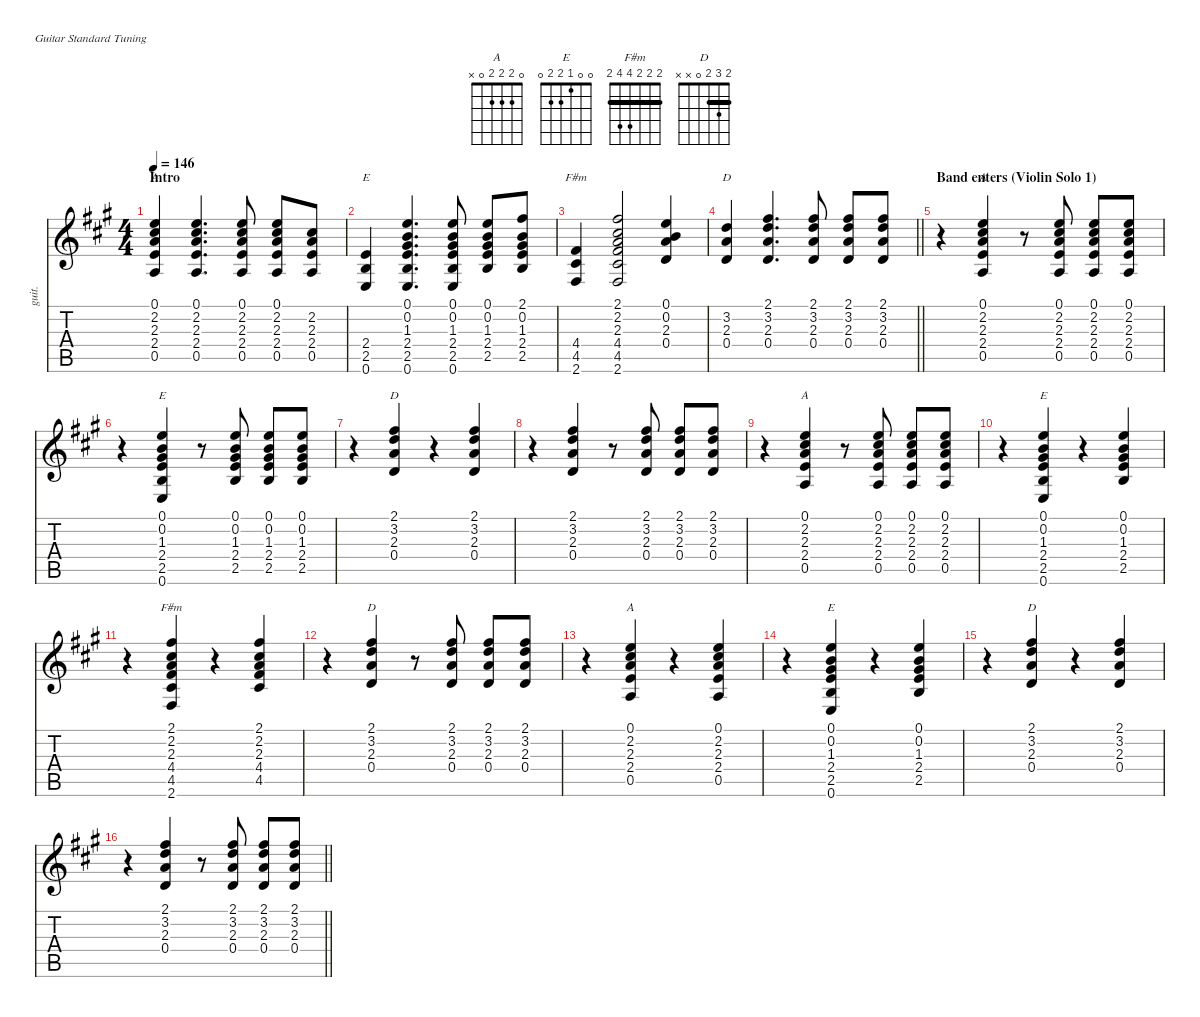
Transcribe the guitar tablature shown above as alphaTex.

\defaultSystemsLayout 4
\hideDynamics
\bracketExtendMode nobrackets
\otherSystemsTrackNameOrientation horizontal
\track ("Guitar - simple1" "guit.") {defaultSystemsLayout 8 instrument acousticguitarsteel}
\staff {score tabs}
\tuning (E4 B3 G3 D3 A2 E2)
\chord ("A" 0 2 2 2 0 x) {showfingering false}
\chord ("E" x x 1 2 2 0) {showfingering false}
\chord ("F#m" 2 2 2 4 4 2) {showfingering false barre (2 2 2)}
\chord ("D" 2 3 2 0 x x) {showfingering false barre 2}
\chord ("E" 0 0 1 2 2 0) {showfingering false}
\ts (4 4)
\beaming (8 2 2 2 2)
\section ("" "Intro")
\tempo 146
\clef g2
\ks a
(0.1{acc forcenatural} 2.2{acc #} 2.3{acc forcenatural} 2.4{acc forcenatural} 0.5{acc forcenatural}).4{ch "A" dy f instrument acousticguitarsteel beam Up} (0.1{acc forcenatural} 2.2{acc #} 2.3{acc forcenatural} 2.4{acc forcenatural} 0.5{acc forcenatural}).4{d beam Up} (0.1{acc forcenatural} 2.2{acc #} 2.3{acc forcenatural} 2.4{acc forcenatural} 0.5{acc forcenatural}).8{beam Up} (0.1{acc forcenatural} 2.2{acc #} 2.3{acc forcenatural} 2.4{acc forcenatural} 0.5{acc forcenatural}).8{beam Up} (2.2{acc #} 2.3{acc forcenatural} 2.4{acc forcenatural} 0.5{acc forcenatural}).8{beam Up} |
(2.4{acc forcenatural} 2.5{acc forcenatural} 0.6{acc forcenatural}).4{ch "E" beam Up} (0.1{acc forcenatural} 0.2{acc forcenatural} 1.3{acc #} 2.4{acc forcenatural} 2.5{acc forcenatural} 0.6{acc forcenatural}).4{d beam Up} (0.1{acc forcenatural} 0.2{acc forcenatural} 1.3{acc #} 2.4{acc forcenatural} 2.5{acc forcenatural} 0.6{acc forcenatural}).8{beam Up} (0.1{acc forcenatural} 0.2{acc forcenatural} 1.3{acc #} 2.4{acc forcenatural} 2.5{acc forcenatural}).8{beam Up} (2.1{acc #} 0.2{acc forcenatural} 1.3{acc #} 2.4{acc forcenatural} 2.5{acc forcenatural}).8{beam Up} |
(4.4{acc #} 4.5{acc #} 2.6{acc #}).4{ch "F#m" beam Up} (2.1{acc #} 2.2{acc #} 2.3{acc forcenatural} 4.4{acc #} 4.5{acc #} 2.6{acc #}).2{beam Up} (0.1{acc forcenatural} 0.2{acc forcenatural} 2.3{acc forcenatural} 0.4{acc forcenatural}).4{beam Up} |
\barLineRight lightlight
(3.2{acc forcenatural} 2.3{acc forcenatural} 0.4{acc forcenatural}).4{ch "D" beam Up} (2.1{acc #} 3.2{acc forcenatural} 2.3{acc forcenatural} 0.4{acc forcenatural}).4{d beam Up} (2.1{acc #} 3.2{acc forcenatural} 2.3{acc forcenatural} 0.4{acc forcenatural}).8{beam Up} (2.1{acc #} 3.2{acc forcenatural} 2.3{acc forcenatural} 0.4{acc forcenatural}).8{beam Up} (2.1{acc #} 3.2{acc forcenatural} 2.3{acc forcenatural} 0.4{acc forcenatural}).8{beam Up} |
\section ("" "Band enters (Violin Solo 1)")
r.4{beam Down} (0.1{acc forcenatural} 2.2{acc #} 2.3{acc forcenatural} 2.4{acc forcenatural} 0.5{acc forcenatural}).4{ch "A" beam Up} r.8{beam Up} (0.1{acc forcenatural} 2.2{acc #} 2.3{acc forcenatural} 2.4{acc forcenatural} 0.5{acc forcenatural}).8{beam Up} (0.1{acc forcenatural} 2.2{acc #} 2.3{acc forcenatural} 2.4{acc forcenatural} 0.5{acc forcenatural}).8{beam Up} (0.1{acc forcenatural} 2.2{acc #} 2.3{acc forcenatural} 2.4{acc forcenatural} 0.5{acc forcenatural}).8{beam Up} |
r.4{beam Down} (0.1{acc forcenatural} 0.2{acc forcenatural} 1.3{acc #} 2.4{acc forcenatural} 2.5{acc forcenatural} 0.6{acc forcenatural}).4{ch "E" beam Up} r.8{beam Up} (0.1{acc forcenatural} 0.2{acc forcenatural} 1.3{acc #} 2.4{acc forcenatural} 2.5{acc forcenatural}).8{beam Up} (0.1{acc forcenatural} 0.2{acc forcenatural} 1.3{acc #} 2.4{acc forcenatural} 2.5{acc forcenatural}).8{beam Up} (0.1{acc forcenatural} 0.2{acc forcenatural} 1.3{acc #} 2.4{acc forcenatural} 2.5{acc forcenatural}).8{beam Up} |
r.4{beam Down} (2.1{acc #} 3.2{acc forcenatural} 2.3{acc forcenatural} 0.4{acc forcenatural}).4{ch "D" beam Up} r.4{beam Up} (2.1{acc #} 3.2{acc forcenatural} 2.3{acc forcenatural} 0.4{acc forcenatural}).4{beam Up} |
r.4{beam Down} (2.1{acc #} 3.2{acc forcenatural} 2.3{acc forcenatural} 0.4{acc forcenatural}).4{beam Up} r.8{beam Up} (2.1{acc #} 3.2{acc forcenatural} 2.3{acc forcenatural} 0.4{acc forcenatural}).8{beam Up} (2.1{acc #} 3.2{acc forcenatural} 2.3{acc forcenatural} 0.4{acc forcenatural}).8{beam Up} (2.1{acc #} 3.2{acc forcenatural} 2.3{acc forcenatural} 0.4{acc forcenatural}).8{beam Up} |
r.4{beam Down} (0.1{acc forcenatural} 2.2{acc #} 2.3{acc forcenatural} 2.4{acc forcenatural} 0.5{acc forcenatural}).4{ch "A" beam Up} r.8{beam Up} (0.1{acc forcenatural} 2.2{acc #} 2.3{acc forcenatural} 2.4{acc forcenatural} 0.5{acc forcenatural}).8{beam Up} (0.1{acc forcenatural} 2.2{acc #} 2.3{acc forcenatural} 2.4{acc forcenatural} 0.5{acc forcenatural}).8{beam Up} (0.1{acc forcenatural} 2.2{acc #} 2.3{acc forcenatural} 2.4{acc forcenatural} 0.5{acc forcenatural}).8{beam Up} |
r.4{beam Down} (0.1{acc forcenatural} 0.2{acc forcenatural} 1.3{acc #} 2.4{acc forcenatural} 2.5{acc forcenatural} 0.6{acc forcenatural}).4{ch "E" beam Up} r.4{beam Up} (0.1{acc forcenatural} 0.2{acc forcenatural} 1.3{acc #} 2.4{acc forcenatural} 2.5{acc forcenatural}).4{beam Up} |
r.4{beam Down} (2.1{acc #} 2.2{acc #} 2.3{acc forcenatural} 4.4{acc #} 4.5{acc #} 2.6{acc #}).4{ch "F#m" beam Up} r.4{beam Up} (2.1{acc #} 2.2{acc #} 2.3{acc forcenatural} 4.4{acc #} 4.5{acc #}).4{beam Up} |
r.4{beam Down} (2.1{acc #} 3.2{acc forcenatural} 2.3{acc forcenatural} 0.4{acc forcenatural}).4{ch "D" beam Up} r.8{beam Up} (2.1{acc #} 3.2{acc forcenatural} 2.3{acc forcenatural} 0.4{acc forcenatural}).8{beam Up} (2.1{acc #} 3.2{acc forcenatural} 2.3{acc forcenatural} 0.4{acc forcenatural}).8{beam Up} (2.1{acc #} 3.2{acc forcenatural} 2.3{acc forcenatural} 0.4{acc forcenatural}).8{beam Up} |
r.4{beam Down} (0.1{acc forcenatural} 2.2{acc #} 2.3{acc forcenatural} 2.4{acc forcenatural} 0.5{acc forcenatural}).4{ch "A" beam Up} r.4{beam Up} (0.1{acc forcenatural} 2.2{acc #} 2.3{acc forcenatural} 2.4{acc forcenatural} 0.5{acc forcenatural}).4{beam Up} |
r.4{beam Down} (0.1{acc forcenatural} 0.2{acc forcenatural} 1.3{acc #} 2.4{acc forcenatural} 2.5{acc forcenatural} 0.6{acc forcenatural}).4{ch "E" beam Up} r.4{beam Up} (0.1{acc forcenatural} 0.2{acc forcenatural} 1.3{acc #} 2.4{acc forcenatural} 2.5{acc forcenatural}).4{beam Up} |
r.4{beam Down} (2.1{acc #} 3.2{acc forcenatural} 2.3{acc forcenatural} 0.4{acc forcenatural}).4{ch "D" beam Up} r.4{beam Up} (2.1{acc #} 3.2{acc forcenatural} 2.3{acc forcenatural} 0.4{acc forcenatural}).4{beam Up} |
\barLineRight lightlight
r.4{beam Down} (2.1{acc #} 3.2{acc forcenatural} 2.3{acc forcenatural} 0.4{acc forcenatural}).4{beam Up} r.8{beam Up} (2.1{acc #} 3.2{acc forcenatural} 2.3{acc forcenatural} 0.4{acc forcenatural}).8{beam Up} (2.1{acc #} 3.2{acc forcenatural} 2.3{acc forcenatural} 0.4{acc forcenatural}).8{beam Up} (2.1{acc #} 3.2{acc forcenatural} 2.3{acc forcenatural} 0.4{acc forcenatural}).8{beam Up}
